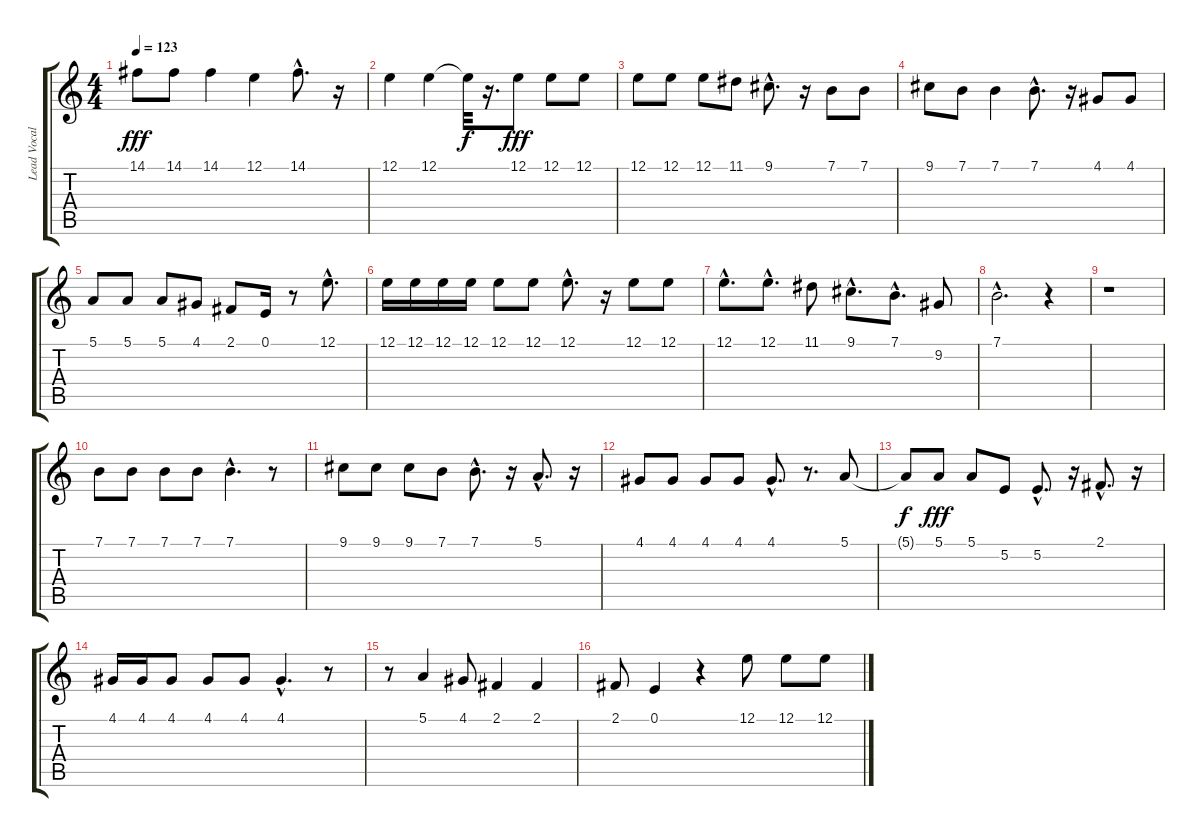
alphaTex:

\track ("Lead Vocals" "Lead Vocal") {instrument accordion}
\staff {score tabs}
\tuning (E4 B3 G3 D3 A2 E2) {hide}
\ts (4 4)
\tempo 123
\clef g2
\ks c
14.1.8{dy fff} 14.1.8 14.1.4 12.1.4 14.1{hac}.8{d} r.16 |
12.1.4 12.1.4 12.1{t}.32{dy f} r.16{d} 12.1.8{dy fff} 12.1.8 12.1.8 |
12.1.8 12.1.8 12.1.8 11.1.8 9.1{hac}.8{d} r.16 7.1.8 7.1.8 |
9.1.8 7.1.8 7.1.4 7.1{hac}.8{d} r.16 4.1.8 4.1.8 |
5.1.8 5.1.8 5.1.8 4.1.8 2.1.8 0.1.16 r.8 12.1{hac}.8{d} |
12.1.16 12.1.16 12.1.16 12.1.16 12.1.8 12.1.8 12.1{hac}.8{d} r.16 12.1.8 12.1.8 |
12.1{hac}.8{d} 12.1{hac}.8{d} 11.1.8 9.1{hac}.8{d} 7.1{hac}.8{d} 9.2.8 |
7.1{hac}.2{d} r.4 |
r.1 |
7.1.8 7.1.8 7.1.8 7.1.8 7.1{hac}.4{d} r.8 |
9.1.8 9.1.8 9.1.8 7.1.8 7.1{hac}.8{d} r.16 5.1{hac}.8{d} r.16 |
4.1.8 4.1.8 4.1.8 4.1.8 4.1{hac}.8{d} r.8{d} 5.1.8 |
5.1{t}.8{dy f} 5.1.8{dy fff} 5.1.8 5.2.8 5.2{hac}.8{d} r.16 2.1{hac}.8{d} r.16 |
4.1.16 4.1.16 4.1.8 4.1.8 4.1.8 4.1{hac}.4{d} r.8 |
r.8 5.1.4 4.1.8 2.1.4 2.1.4 |
2.1.8 0.1.4 r.4 12.1.8 12.1.8 12.1.8
